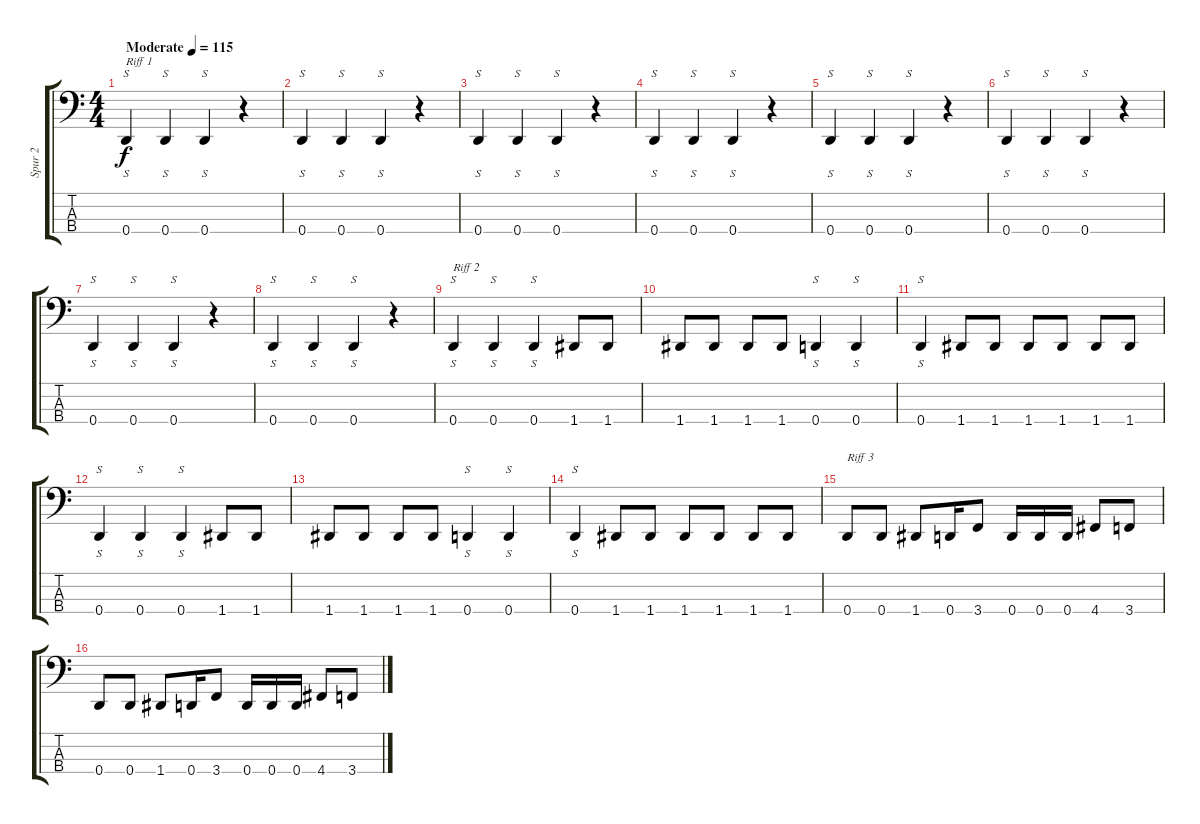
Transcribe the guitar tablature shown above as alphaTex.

\track ("Spur 2" "Spur 2") {instrument electricbassfinger}
\staff {score tabs}
\tuning (F2 C2 G1 D1) {hide}
\ts (4 4)
\tempo (115 "Moderate")
\clef f4
\ks c
0.4.4{s txt "Riff 1" dy f instrument electricbassfinger} 0.4.4{s} 0.4.4{s} r.4 |
0.4.4{s} 0.4.4{s} 0.4.4{s} r.4 |
0.4.4{s} 0.4.4{s} 0.4.4{s} r.4 |
0.4.4{s} 0.4.4{s} 0.4.4{s} r.4 |
0.4.4{s} 0.4.4{s} 0.4.4{s} r.4 |
0.4.4{s} 0.4.4{s} 0.4.4{s} r.4 |
0.4.4{s} 0.4.4{s} 0.4.4{s} r.4 |
0.4.4{s} 0.4.4{s} 0.4.4{s} r.4 |
0.4.4{s txt "Riff 2"} 0.4.4{s} 0.4.4{s} 1.4.8 1.4.8 |
1.4.8 1.4.8 1.4.8 1.4.8 0.4.4{s} 0.4.4{s} |
0.4.4{s} 1.4.8 1.4.8 1.4.8 1.4.8 1.4.8 1.4.8 |
0.4.4{s} 0.4.4{s} 0.4.4{s} 1.4.8 1.4.8 |
1.4.8 1.4.8 1.4.8 1.4.8 0.4.4{s} 0.4.4{s} |
0.4.4{s} 1.4.8 1.4.8 1.4.8 1.4.8 1.4.8 1.4.8 |
0.4.8{txt "Riff 3"} 0.4.8 1.4.8 0.4.16 3.4.8 0.4.16 0.4.16 0.4.16 4.4.8 3.4.8 |
0.4.8 0.4.8 1.4.8 0.4.16 3.4.8 0.4.16 0.4.16 0.4.16 4.4.8 3.4.8
